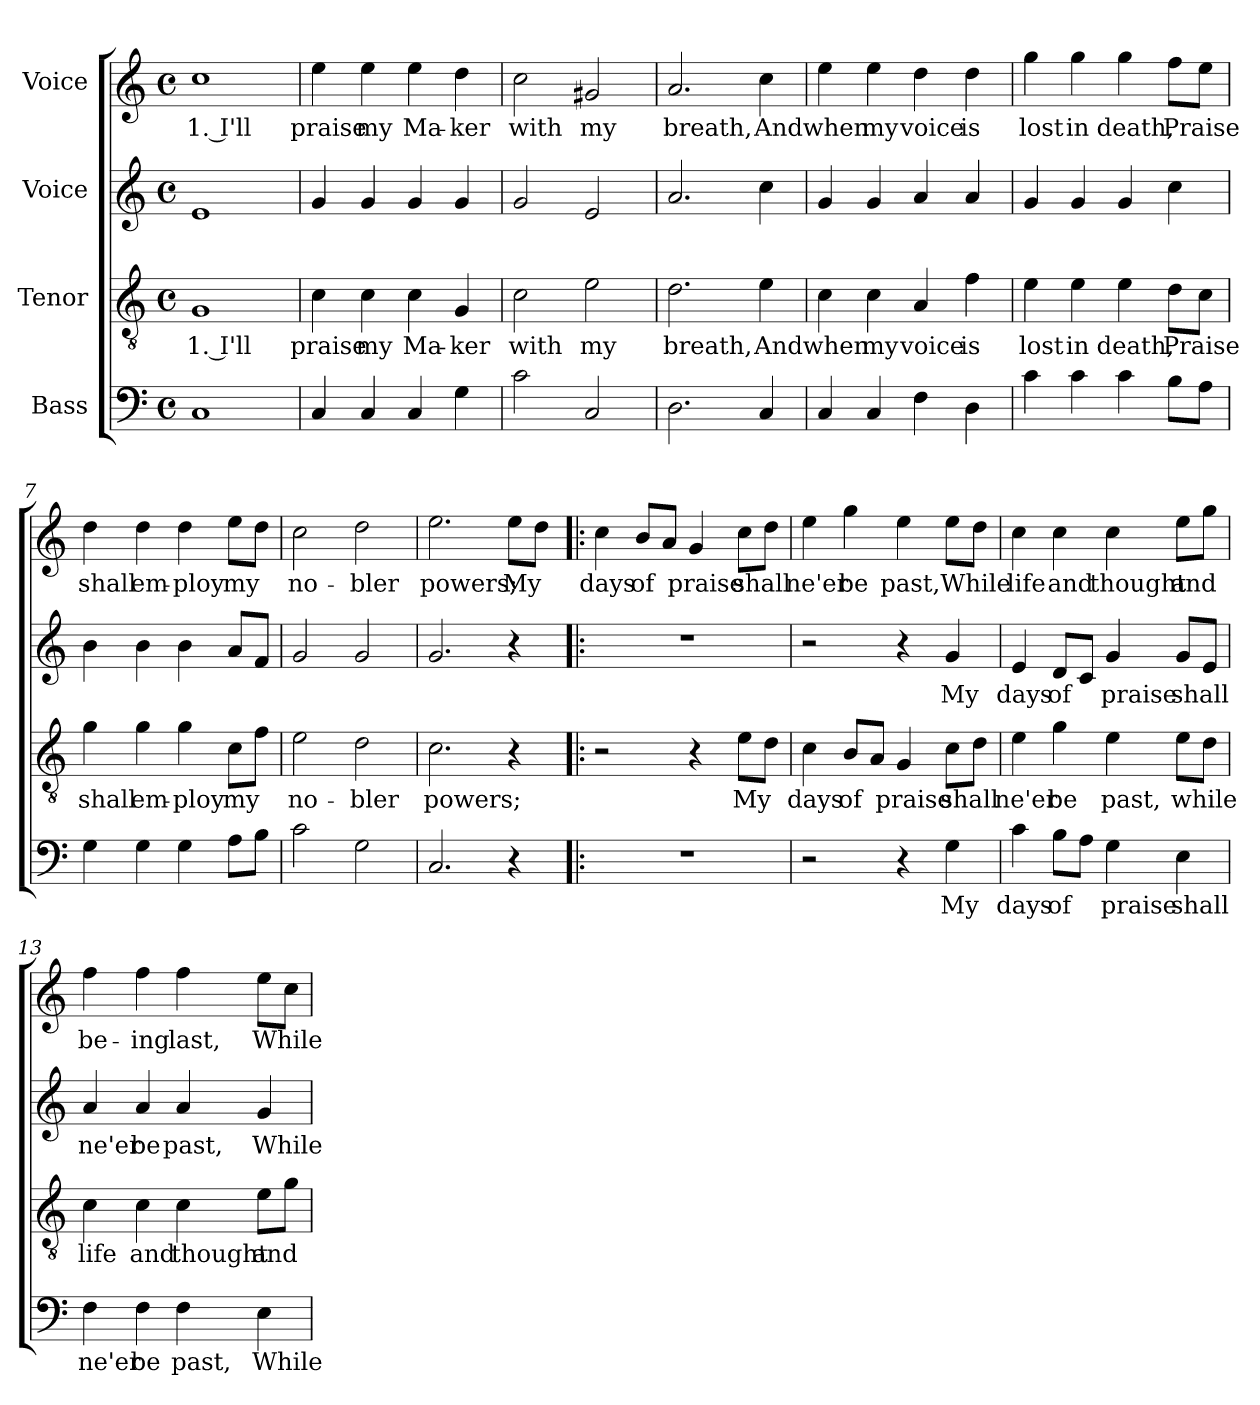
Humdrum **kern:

**kern	**text	**kern	**text	**kern	**text	**kern	**text
*part4	*part4	*part3	*part3	*part2	*part2	*part1	*part1
*staff4	*staff4	*staff3	*staff3	*staff2	*staff2	*staff1	*staff1
*I"Bass	*	*I"Tenor	*	*I"Voice	*	*I"Voice	*
*clefF4	*	*clefGv2	*	*clefG2	*	*clefG2	*
*k[]	*	*k[]	*	*k[]	*	*k[]	*
*M4/4	*	*M4/4	*	*M4/4	*	*M4/4	*
*met(c)	*	*met(c)	*	*met(c)	*	*met(c)	*
*MM150	*	*MM150	*	*MM150	*	*MM150	*
=1	=1	=1	=1	=1	=1	=1	=1
1C	.	1G	1. I'll	1e	.	1cc	1. I'll
=2	=2	=2	=2	=2	=2	=2	=2
4C/	.	4c\	praise	4g/	.	4ee\	praise
4C/	.	4c\	my	4g/	.	4ee\	my
4C/	.	4c\	Ma-	4g/	.	4ee\	Ma-
4G\	.	4G/	-ker	4g/	.	4dd\	-ker
=3	=3	=3	=3	=3	=3	=3	=3
2c\	.	2c\	with	2g/	.	2cc\	with
2C/	.	2e\	my	2e/	.	2g#X/	my
=4	=4	=4	=4	=4	=4	=4	=4
2.D\	.	2.d\	breath,	2.a/	.	2.a/	breath,
4C/	.	4e\	And	4cc\	.	4cc\	And
=5	=5	=5	=5	=5	=5	=5	=5
4C/	.	4c\	when	4g/	.	4ee\	when
4C/	.	4c\	my	4g/	.	4ee\	my
4F\	.	4A/	voice	4a/	.	4dd\	voice
4D\	.	4f\	is	4a/	.	4dd\	is
=6	=6	=6	=6	=6	=6	=6	=6
4c\	.	4e\	lost	4g/	.	4gg\	lost
4c\	.	4e\	in	4g/	.	4gg\	in
4c\	.	4e\	death,	4g/	.	4gg\	death,
8B\L	.	8d\L	Praise	4cc\	.	8ff\L	Praise
8A\J	.	8c\J	.	.	.	8ee\J	.
=7	=7	=7	=7	=7	=7	=7	=7
4G\	.	4g\	shall	4b\	.	4dd\	shall
4G\	.	4g\	em-	4b\	.	4dd\	em-
4G\	.	4g\	-ploy	4b\	.	4dd\	-ploy
8A\L	.	8c\L	my	8a/L	.	8ee\L	my
8B\J	.	8f\J	.	8f/J	.	8dd\J	.
=8	=8	=8	=8	=8	=8	=8	=8
2c\	.	2e\	no-	2g/	.	2cc\	no-
2G\	.	2d\	-bler	2g/	.	2dd\	-bler
=9	=9	=9	=9	=9	=9	=9	=9
2.C/	.	2.c\	powers;	2.g/	.	2.ee\	powers;
4r	.	4r	.	4r	.	8ee\L	My
.	.	.	.	.	.	8dd\J	.
!!LO:LB:g=z
=10!|:	=10!|:	=10!|:	=10!|:	=10!|:	=10!|:	=10!|:	=10!|:
1r	.	2r	.	1r	.	4cc\	days
.	.	.	.	.	.	8b/L	of
.	.	.	.	.	.	8a/J	.
.	.	4r	.	.	.	4g/	praise
.	.	8e\L	My	.	.	8cc\L	shall
.	.	8d\J	.	.	.	8dd\J	.
=11	=11	=11	=11	=11	=11	=11	=11
2r	.	4c\	days	2r	.	4ee\	ne'er
.	.	8B/L	of	.	.	4gg\	be
.	.	8A/J	.	.	.	.	.
4r	.	4G/	praise	4r	.	4ee\	past,
4G\	My	8c\L	shall	4g/	My	8ee\L	While
.	.	8d\J	.	.	.	8dd\J	.
=12	=12	=12	=12	=12	=12	=12	=12
4c\	days	4e\	ne'er	4e/	days	4cc\	life
8B\L	of	4g\	be	8d/L	of	4cc\	and
8A\J	.	.	.	8c/J	.	.	.
4G\	praise	4e\	past,	4g/	praise	4cc\	thought
4E\	shall	8e\L	while	8g/L	shall	8ee\L	and
.	.	8d\J	.	8e/J	.	8gg\J	.
=13	=13	=13	=13	=13	=13	=13	=13
4F\	ne'er	4c\	life	4a/	ne'er	4ff\	be-
4F\	be	4c\	and	4a/	be	4ff\	-ing
4F\	past,	4c\	thought	4a/	past,	4ff\	last,
4E\	While	8e\L	and	4g/	While	8ee\L	While
.	.	8g\J	.	.	.	8cc\J	.
=	=	=	=	=	=	=	=
*-	*-	*-	*-	*-	*-	*-	*-
